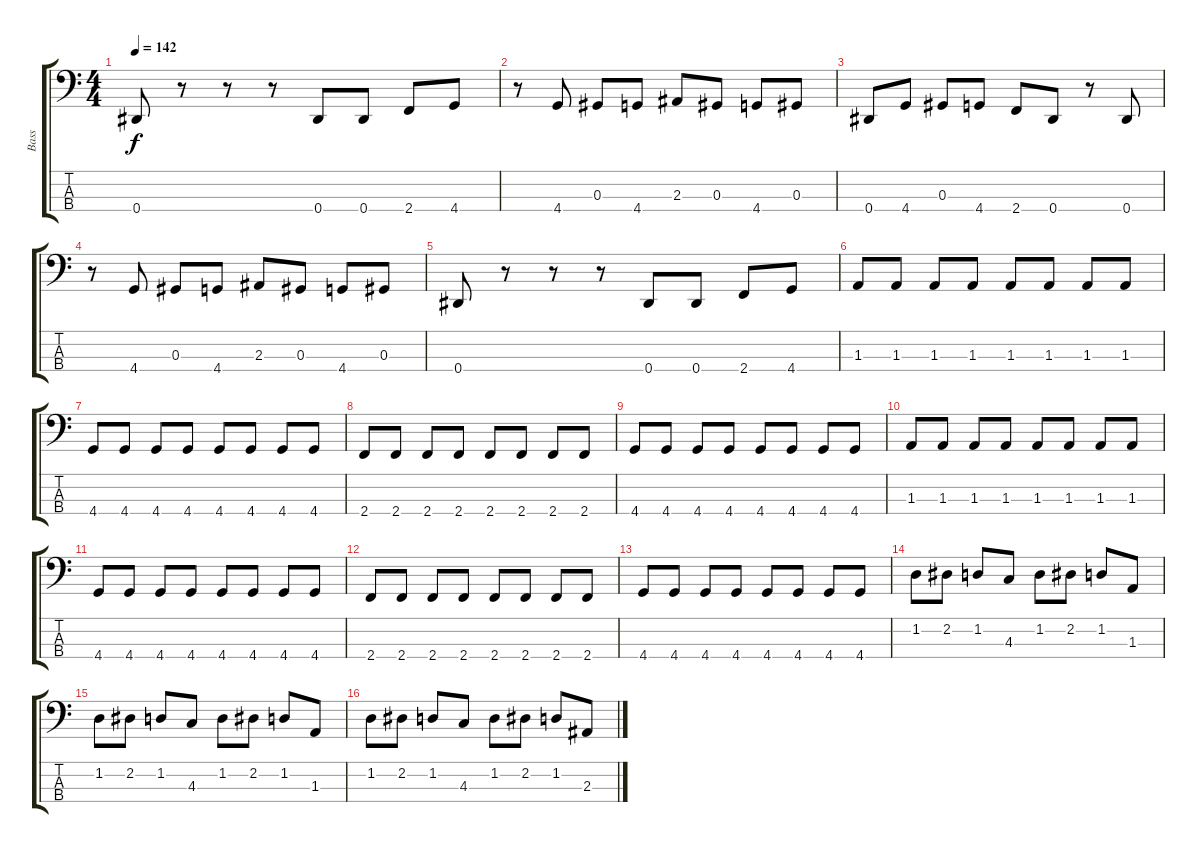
\track ("Bass" "Bass") {instrument electricbassfinger}
\staff {score tabs}
\tuning (Gb2 Db2 Ab1 Eb1) {hide}
\ts (4 4)
\tempo 142
\clef f4
\ks c
0.4.8{dy f} r.8 r.8 r.8 0.4.8 0.4.8 2.4.8 4.4.8 |
r.8 4.4.8 0.3.8 4.4.8 2.3.8 0.3.8 4.4.8 0.3.8 |
0.4.8 4.4.8 0.3.8 4.4.8 2.4.8 0.4.8 r.8 0.4.8 |
r.8 4.4.8 0.3.8 4.4.8 2.3.8 0.3.8 4.4.8 0.3.8 |
0.4.8 r.8 r.8 r.8 0.4.8 0.4.8 2.4.8 4.4.8 |
1.3.8{volume 16 balance 8} 1.3.8 1.3.8 1.3.8 1.3.8 1.3.8 1.3.8 1.3.8 |
4.4.8 4.4.8 4.4.8 4.4.8 4.4.8 4.4.8 4.4.8 4.4.8 |
2.4.8 2.4.8 2.4.8 2.4.8 2.4.8 2.4.8 2.4.8 2.4.8 |
4.4.8 4.4.8 4.4.8 4.4.8 4.4.8 4.4.8 4.4.8 4.4.8 |
1.3.8 1.3.8 1.3.8 1.3.8 1.3.8 1.3.8 1.3.8 1.3.8 |
4.4.8 4.4.8 4.4.8 4.4.8 4.4.8 4.4.8 4.4.8 4.4.8 |
2.4.8 2.4.8 2.4.8 2.4.8 2.4.8 2.4.8 2.4.8 2.4.8 |
4.4.8 4.4.8 4.4.8 4.4.8 4.4.8 4.4.8 4.4.8 4.4.8 |
1.2.8 2.2.8 1.2.8 4.3.8 1.2.8 2.2.8 1.2.8 1.3.8 |
1.2.8 2.2.8 1.2.8 4.3.8 1.2.8 2.2.8 1.2.8 1.3.8 |
1.2.8 2.2.8 1.2.8 4.3.8 1.2.8 2.2.8 1.2.8 2.3.8
